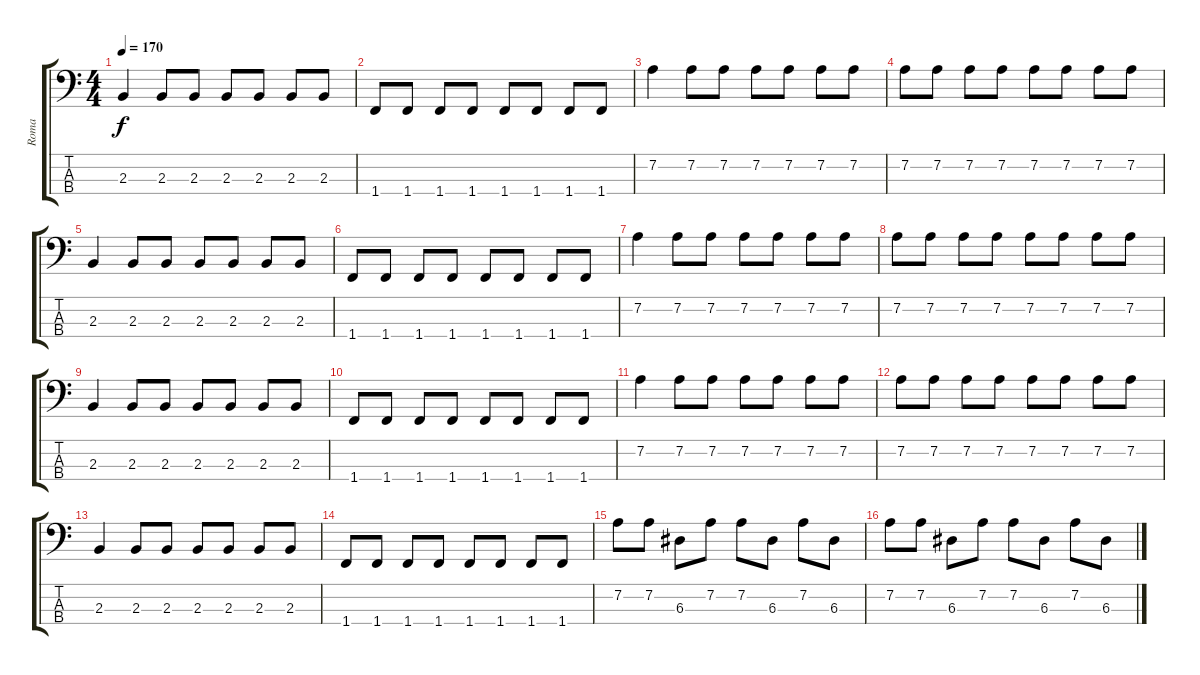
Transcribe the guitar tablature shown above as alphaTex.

\track ("Roma" "Roma") {instrument slapbass1}
\staff {score tabs}
\tuning (G2 D2 A1 E1) {hide}
\ts (4 4)
\tempo 170
\clef f4
\ks c
2.3.4{dy f} 2.3.8 2.3.8 2.3.8 2.3.8 2.3.8 2.3.8 |
1.4.8 1.4.8 1.4.8 1.4.8 1.4.8 1.4.8 1.4.8 1.4.8 |
7.2.4 7.2.8 7.2.8 7.2.8 7.2.8 7.2.8 7.2.8 |
7.2.8 7.2.8 7.2.8 7.2.8 7.2.8 7.2.8 7.2.8 7.2.8 |
2.3.4 2.3.8 2.3.8 2.3.8 2.3.8 2.3.8 2.3.8 |
1.4.8 1.4.8 1.4.8 1.4.8 1.4.8 1.4.8 1.4.8 1.4.8 |
7.2.4 7.2.8 7.2.8 7.2.8 7.2.8 7.2.8 7.2.8 |
7.2.8 7.2.8 7.2.8 7.2.8 7.2.8 7.2.8 7.2.8 7.2.8 |
2.3.4 2.3.8 2.3.8 2.3.8 2.3.8 2.3.8 2.3.8 |
1.4.8 1.4.8 1.4.8 1.4.8 1.4.8 1.4.8 1.4.8 1.4.8 |
7.2.4 7.2.8 7.2.8 7.2.8 7.2.8 7.2.8 7.2.8 |
7.2.8 7.2.8 7.2.8 7.2.8 7.2.8 7.2.8 7.2.8 7.2.8 |
2.3.4 2.3.8 2.3.8 2.3.8 2.3.8 2.3.8 2.3.8 |
1.4.8 1.4.8 1.4.8 1.4.8 1.4.8 1.4.8 1.4.8 1.4.8 |
7.2.8 7.2.8 6.3.8 7.2.8 7.2.8 6.3.8 7.2.8 6.3.8 |
7.2.8 7.2.8 6.3.8 7.2.8 7.2.8 6.3.8 7.2.8 6.3.8
